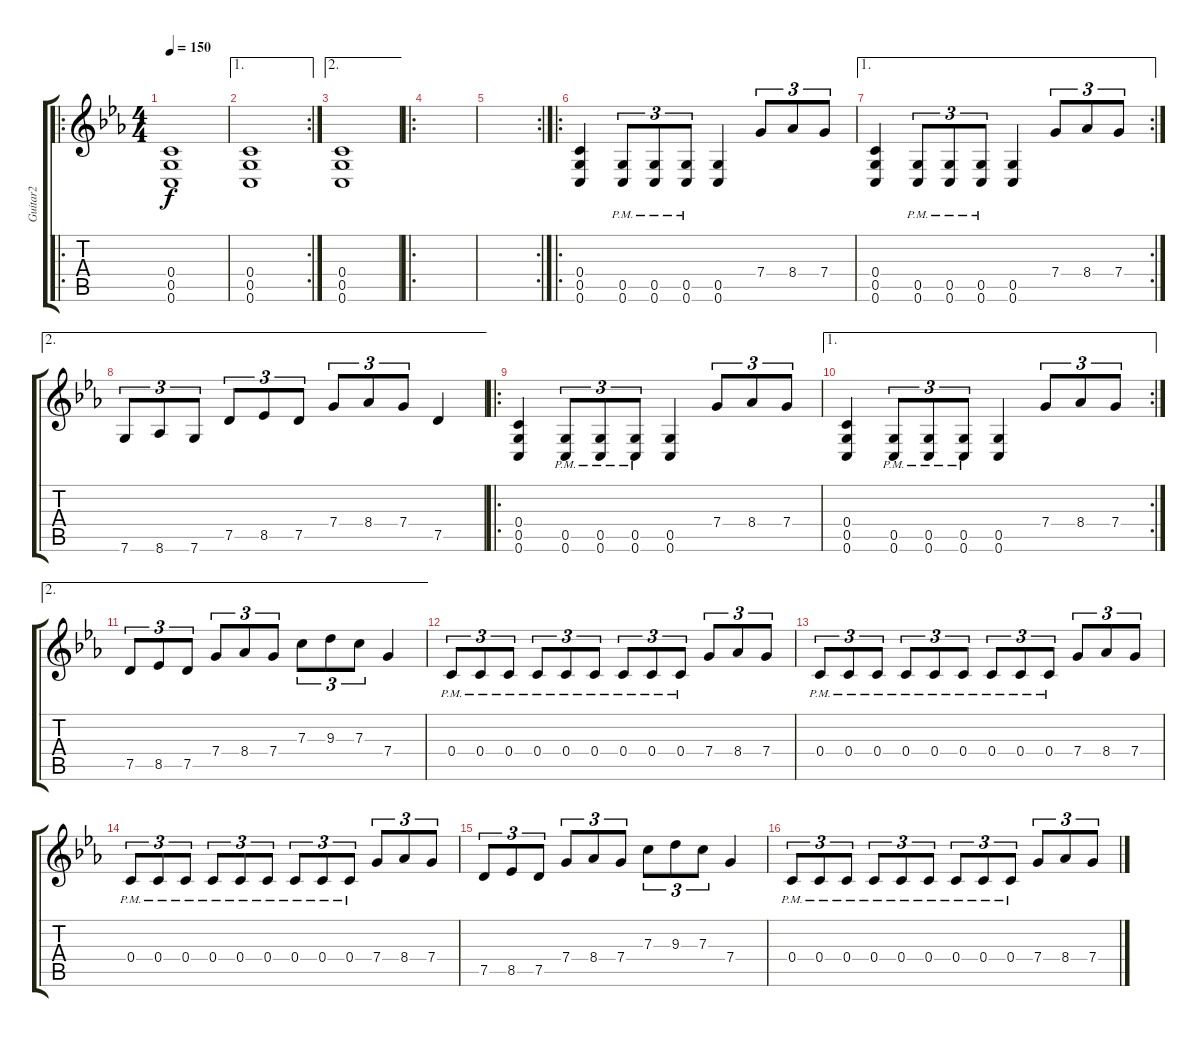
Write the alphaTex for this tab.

\track ("Guitar2" "Guitar2") {instrument distortionguitar}
\staff {score tabs}
\tuning (D4 A3 F3 C3 G2 C2) {hide}
\ro
\ts (4 4)
\tempo 150
\clef g2
\ks cminor
(0.4 0.5 0.6).1{dy f} |
\ae 1
\rc 2
(0.4 0.5 0.6).1 |
\ae 2
(0.4 0.5 0.6).1 |
\ro
|
\rc 2
|
\ro
(0.4 0.5 0.6).4 (0.5{pm} 0.6{pm}).8{tu (3 2)} (0.5{pm} 0.6{pm}).8{tu (3 2)} (0.5{pm} 0.6{pm}).8{tu (3 2)} (0.5 0.6).4 7.4.8{tu (3 2)} 8.4.8{tu (3 2)} 7.4.8{tu (3 2)} |
\ae 1
\rc 2
(0.4 0.5 0.6).4 (0.5{pm} 0.6{pm}).8{tu (3 2)} (0.5{pm} 0.6{pm}).8{tu (3 2)} (0.5{pm} 0.6{pm}).8{tu (3 2)} (0.5 0.6).4 7.4.8{tu (3 2)} 8.4.8{tu (3 2)} 7.4.8{tu (3 2)} |
\ae 2
7.6.8{tu (3 2)} 8.6.8{tu (3 2)} 7.6.8{tu (3 2)} 7.5.8{tu (3 2)} 8.5.8{tu (3 2)} 7.5.8{tu (3 2)} 7.4.8{tu (3 2)} 8.4.8{tu (3 2)} 7.4.8{tu (3 2)} 7.5.4 |
\ro
(0.4 0.5 0.6).4 (0.5{pm} 0.6{pm}).8{tu (3 2)} (0.5{pm} 0.6{pm}).8{tu (3 2)} (0.5{pm} 0.6{pm}).8{tu (3 2)} (0.5 0.6).4 7.4.8{tu (3 2)} 8.4.8{tu (3 2)} 7.4.8{tu (3 2)} |
\ae 1
\rc 2
(0.4 0.5 0.6).4 (0.5{pm} 0.6{pm}).8{tu (3 2)} (0.5{pm} 0.6{pm}).8{tu (3 2)} (0.5{pm} 0.6{pm}).8{tu (3 2)} (0.5 0.6).4 7.4.8{tu (3 2)} 8.4.8{tu (3 2)} 7.4.8{tu (3 2)} |
\ae 2
7.5.8{tu (3 2)} 8.5.8{tu (3 2)} 7.5.8{tu (3 2)} 7.4.8{tu (3 2)} 8.4.8{tu (3 2)} 7.4.8{tu (3 2)} 7.3.8{tu (3 2)} 9.3.8{tu (3 2)} 7.3.8{tu (3 2)} 7.4.4 |
0.4{pm}.8{tu (3 2)} 0.4{pm}.8{tu (3 2)} 0.4{pm}.8{tu (3 2)} 0.4{pm}.8{tu (3 2)} 0.4{pm}.8{tu (3 2)} 0.4{pm}.8{tu (3 2)} 0.4{pm}.8{tu (3 2)} 0.4{pm}.8{tu (3 2)} 0.4{pm}.8{tu (3 2)} 7.4.8{tu (3 2)} 8.4.8{tu (3 2)} 7.4.8{tu (3 2)} |
0.4{pm}.8{tu (3 2)} 0.4{pm}.8{tu (3 2)} 0.4{pm}.8{tu (3 2)} 0.4{pm}.8{tu (3 2)} 0.4{pm}.8{tu (3 2)} 0.4{pm}.8{tu (3 2)} 0.4{pm}.8{tu (3 2)} 0.4{pm}.8{tu (3 2)} 0.4{pm}.8{tu (3 2)} 7.4.8{tu (3 2)} 8.4.8{tu (3 2)} 7.4.8{tu (3 2)} |
0.4{pm}.8{tu (3 2)} 0.4{pm}.8{tu (3 2)} 0.4{pm}.8{tu (3 2)} 0.4{pm}.8{tu (3 2)} 0.4{pm}.8{tu (3 2)} 0.4{pm}.8{tu (3 2)} 0.4{pm}.8{tu (3 2)} 0.4{pm}.8{tu (3 2)} 0.4{pm}.8{tu (3 2)} 7.4.8{tu (3 2)} 8.4.8{tu (3 2)} 7.4.8{tu (3 2)} |
7.5.8{tu (3 2)} 8.5.8{tu (3 2)} 7.5.8{tu (3 2)} 7.4.8{tu (3 2)} 8.4.8{tu (3 2)} 7.4.8{tu (3 2)} 7.3.8{tu (3 2)} 9.3.8{tu (3 2)} 7.3.8{tu (3 2)} 7.4.4 |
0.4{pm}.8{tu (3 2)} 0.4{pm}.8{tu (3 2)} 0.4{pm}.8{tu (3 2)} 0.4{pm}.8{tu (3 2)} 0.4{pm}.8{tu (3 2)} 0.4{pm}.8{tu (3 2)} 0.4{pm}.8{tu (3 2)} 0.4{pm}.8{tu (3 2)} 0.4{pm}.8{tu (3 2)} 7.4.8{tu (3 2)} 8.4.8{tu (3 2)} 7.4.8{tu (3 2)}
